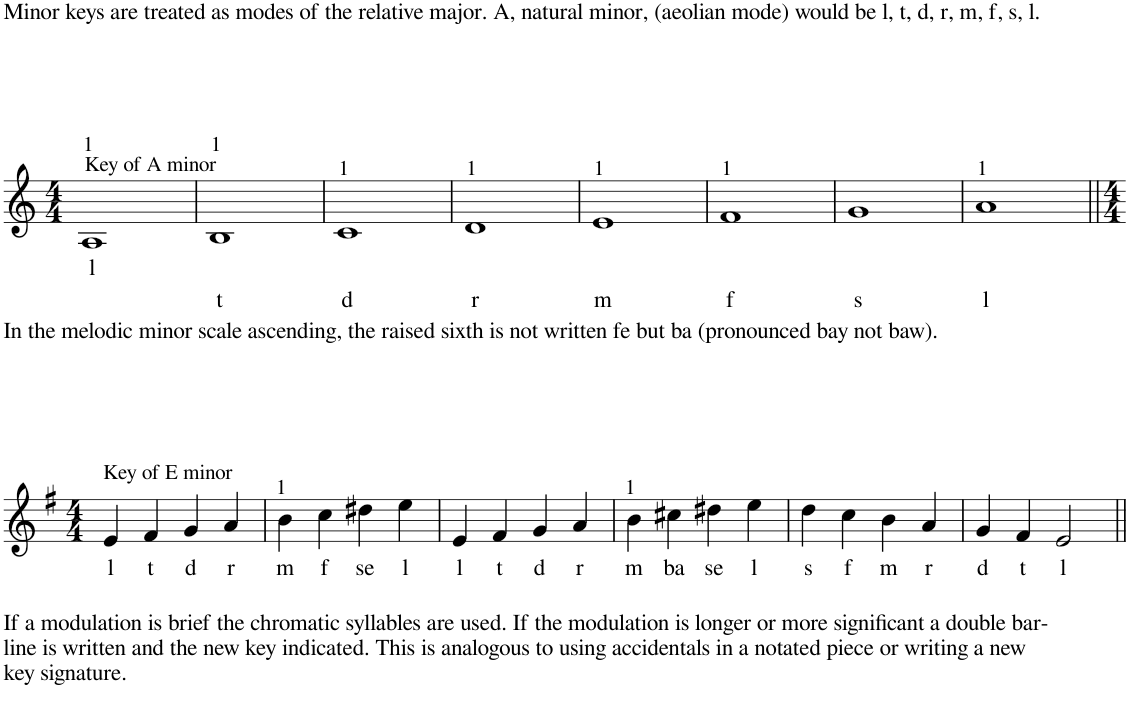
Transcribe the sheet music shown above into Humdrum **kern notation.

**kern	**text
*part1	*part1
*staff1	*staff1
*I"Voice	*
!!LO:PB:g=z
*clefG2	*
*k[]	*
*M4/4	*
=47	=47
!LO:TX:a:t=Key of A minor	!
!LO:TX:a:t=1	!
!	!LO:LY:b
1A	l
=48	=48
!LO:TX:a:t=1	!
!	!LO:LY:b
1B	t
=49	=49
!LO:TX:a:t=1	!
!	!LO:LY:b
1c	d
=50	=50
!LO:TX:a:t=1	!
!	!LO:LY:b
1d	r
=51	=51
!LO:TX:a:t=1	!
!	!LO:LY:b
1e	m
=52	=52
!LO:TX:a:t=1	!
!	!LO:LY:b
1f	f
=53	=53
!	!LO:LY:b
1g	s
=54	=54
!LO:TX:a:t=1	!
!	!LO:LY:b
1a	l
!!LO:LB:g=z
=55||	=55||
*k[f#]	*
*M4/4	*
!LO:TX:a:t=Key of E minor	!
!	!LO:LY:b
4e/	l
!	!LO:LY:b
4f#/	t
!	!LO:LY:b
4g/	d
!	!LO:LY:b
4a/	r
=56	=56
!LO:TX:a:t=1	!
!	!LO:LY:b
4b\	m
!	!LO:LY:b
4cc\	f
!	!LO:LY:b
4dd#X\	se
!	!LO:LY:b
4ee\	l
=57	=57
!	!LO:LY:b
4e/	l
!	!LO:LY:b
4f#/	t
!	!LO:LY:b
4g/	d
!	!LO:LY:b
4a/	r
=58	=58
!LO:TX:a:t=1	!
!	!LO:LY:b
4b\	m
!	!LO:LY:b
4cc#X\	ba
!	!LO:LY:b
4dd#X\	se
!	!LO:LY:b
4ee\	l
=59	=59
!	!LO:LY:b
4dd\	s
!	!LO:LY:b
4cc\	f
!	!LO:LY:b
4b\	m
!	!LO:LY:b
4a/	r
=60	=60
!	!LO:LY:b
4g/	d
!	!LO:LY:b
4f#/	t
!	!LO:LY:b
2e/	l
=||	=||
*-	*-
